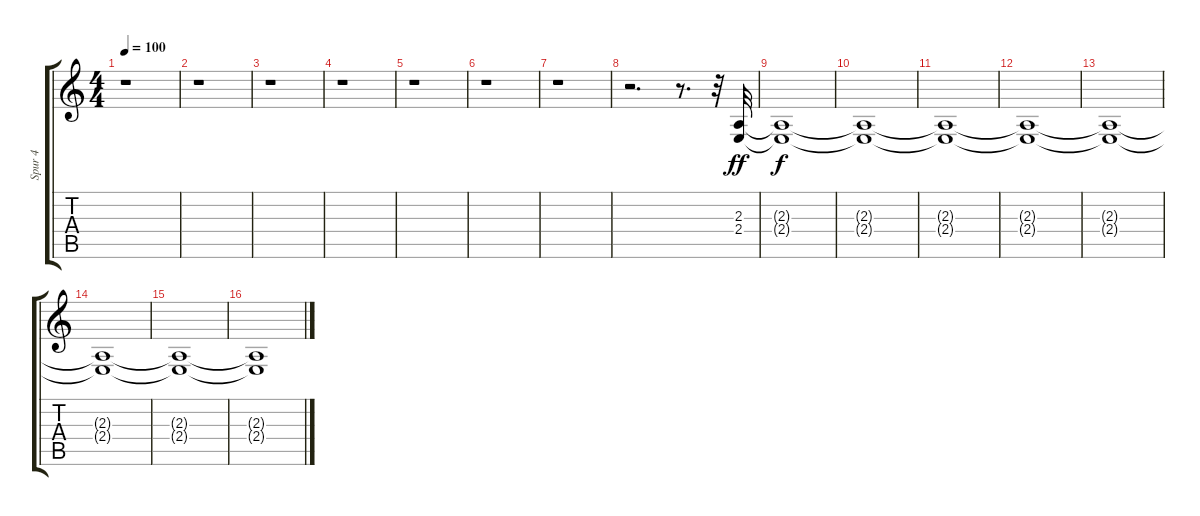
\track ("Spur 4" "Spur 4") {instrument fx6goblins}
\staff {score tabs}
\tuning (E4 B3 G3 D3 A2 E2) {hide}
\ts (4 4)
\tempo 100
\clef g2
\ks c
r.1{dy ff instrument fx6goblins} |
r.1 |
r.1 |
r.1 |
r.1 |
r.1 |
r.1 |
r.2{d} r.8{d} r.32 (2.3 2.4).32 |
(2.3{t} 2.4{t}).1{dy f} |
(2.3{t} 2.4{t}).1 |
(2.3{t} 2.4{t}).1 |
(2.3{t} 2.4{t}).1 |
(2.3{t} 2.4{t}).1 |
(2.3{t} 2.4{t}).1 |
(2.3{t} 2.4{t}).1 |
(2.3{t} 2.4{t}).1
